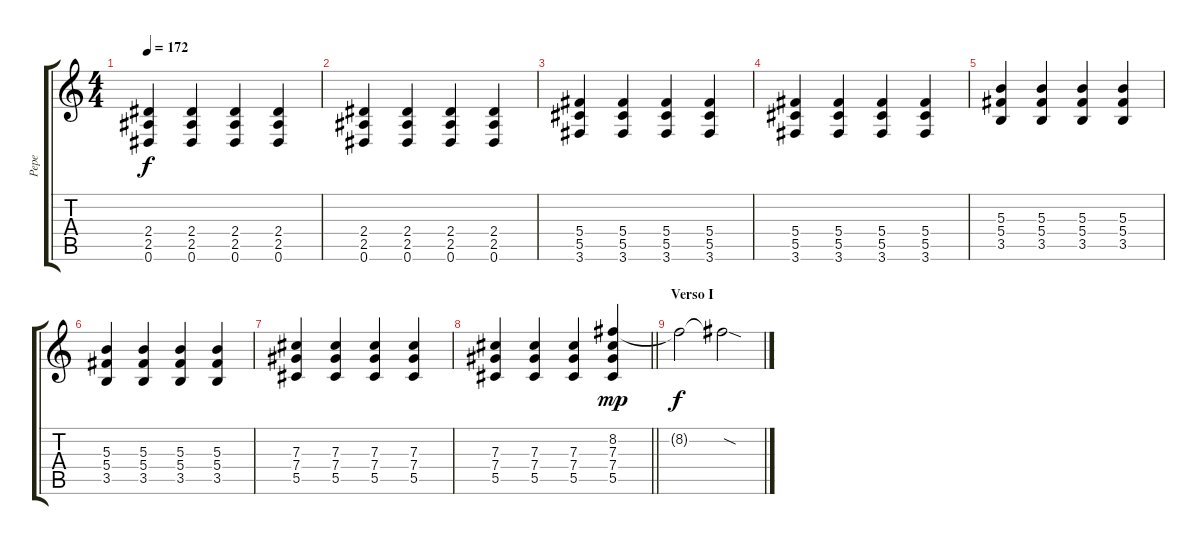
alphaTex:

\track ("Pepe" "Pepe") {instrument overdrivenguitar}
\staff {score tabs}
\tuning (Eb4 Bb3 Gb3 Db3 Ab2 Eb2) {hide}
\ts (4 4)
\tempo 172
\clef g2
\ks c
(2.4 2.5 0.6).4{dy f} (2.4 2.5 0.6).4 (2.4 2.5 0.6).4 (2.4 2.5 0.6).4 |
(2.4 2.5 0.6).4 (2.4 2.5 0.6).4 (2.4 2.5 0.6).4 (2.4 2.5 0.6).4 |
(5.4 5.5 3.6).4 (5.4 5.5 3.6).4 (5.4 5.5 3.6).4 (5.4 5.5 3.6).4 |
(5.4 5.5 3.6).4 (5.4 5.5 3.6).4 (5.4 5.5 3.6).4 (5.4 5.5 3.6).4 |
(5.3 5.4 3.5).4 (5.3 5.4 3.5).4 (5.3 5.4 3.5).4 (5.3 5.4 3.5).4 |
(5.3 5.4 3.5).4 (5.3 5.4 3.5).4 (5.3 5.4 3.5).4 (5.3 5.4 3.5).4 |
(7.3 7.4 5.5).4 (7.3 7.4 5.5).4 (7.3 7.4 5.5).4 (7.3 7.4 5.5).4 |
\barLineRight lightlight
(7.3 7.4 5.5).4 (7.3 7.4 5.5).4 (7.3 7.4 5.5).4 (8.2 7.3 7.4 5.5).4{dy mp} |
\section ("" "Verso I")
8.2{t}.2{dy f} 8.2{sod t}.2
